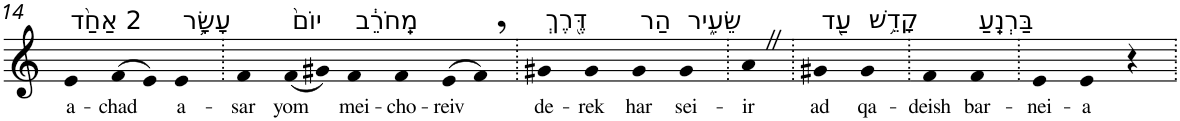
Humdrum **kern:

**kern	**text
*part1	*part1
*staff1	*staff1
*I"Piano	*
*I'Pno	*
!!LO:PB:g=z
*clefG2	*
*k[]	*
=14	=14
!LO:TX:a:t=2 אַחַ֨ד	!
!	!LO:LY:b
4e	a-
!	!LO:LY:b
(>8f	-chad
8e)	.
!LO:TX:a:t=עָשָׂ֥ר	!
!	!LO:LY:b
4e	a-
=15.	=15.
!	!LO:LY:b
4f	-sar
!LO:TX:a:t=יוֹם֙	!
!	!LO:LY:b
(8f	yom
8g#X)	.
!LO:TX:a:t=מֵֽחֹרֵ֔ב	!
!	!LO:LY:b
4f	mei-
!	!LO:LY:b
4f	-cho-
!	!LO:LY:b
(>8e	-reiv
8f,)	.
=16.	=16.
!LO:TX:a:t=דֶּ֖רֶךְ	!
!	!LO:LY:b
4g#X	de-
!	!LO:LY:b
4g#	-rek
!LO:TX:a:t=הַר	!
!	!LO:LY:b
4g#	har
!LO:TX:a:t=שֵׂעִ֑יר	!
!	!LO:LY:b
4g#	sei-
=17.	=17.
!	!LO:LY:b
4aZ	-ir
=18.	=18.
!LO:TX:a:t=עַ֖ד	!
!	!LO:LY:b
4g#X	ad
!LO:TX:a:t=קָדֵ֥שׁ	!
!	!LO:LY:b
4g#	qa-
=19.	=19.
!	!LO:LY:b
4f	-deish
!LO:TX:a:t=בַּרְנֵֽעַ	!
!	!LO:LY:b
4f	bar-
=20.	=20.
!	!LO:LY:b
4e	-nei-
!	!LO:LY:b
4e	-a
4r	.
=.	=.
*-	*-
